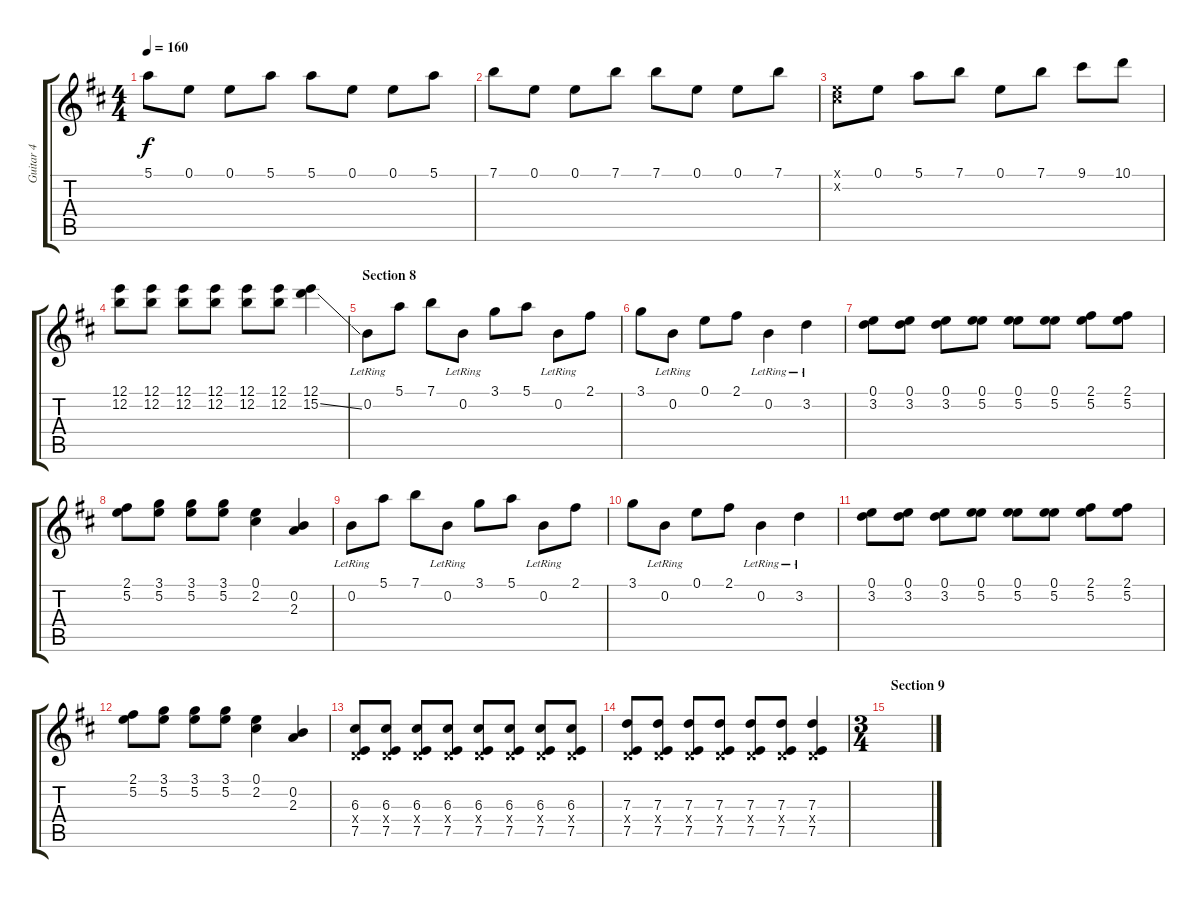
\track ("Guitar 4" "Guitar 4") {instrument distortionguitar}
\staff {score tabs}
\tuning (E4 B3 G3 D3 A2 E2) {hide}
\ts (4 4)
\tempo 160
\clef g2
\ks bminor
5.1.8{dy f} 0.1.8 0.1.8 5.1.8 5.1.8 0.1.8 0.1.8 5.1.8 |
7.1.8 0.1.8 0.1.8 7.1.8 7.1.8 0.1.8 0.1.8 7.1.8 |
(0.1{x} 2.2{x}).8 0.1.8 5.1.8 7.1.8 0.1.8 7.1.8 9.1.8 10.1.8 |
(12.1 12.2).8 (12.1 12.2).8 (12.1 12.2).8 (12.1 12.2).8 (12.1 12.2).8 (12.1 12.2).8 (12.1 15.2{ss}).4 |
\section ("" "Section 8")
0.2{lr}.8 5.1.8 7.1.8 0.2{lr}.8 3.1.8 5.1.8 0.2{lr}.8 2.1.8 |
3.1.8 0.2{lr}.8 0.1.8 2.1.8 0.2{lr}.4 3.2{lr}.4 |
(0.1 3.2).8 (0.1 3.2).8 (0.1 3.2).8 (0.1 5.2).8 (0.1 5.2).8 (0.1 5.2).8 (2.1 5.2).8 (2.1 5.2).8 |
(2.1 5.2).8 (3.1 5.2).8 (3.1 5.2).8 (3.1 5.2).8 (0.1 2.2).4 (0.2 2.3).4 |
0.2{lr}.8 5.1.8 7.1.8 0.2{lr}.8 3.1.8 5.1.8 0.2{lr}.8 2.1.8 |
3.1.8 0.2{lr}.8 0.1.8 2.1.8 0.2{lr}.4 3.2{lr}.4 |
(0.1 3.2).8 (0.1 3.2).8 (0.1 3.2).8 (0.1 5.2).8 (0.1 5.2).8 (0.1 5.2).8 (2.1 5.2).8 (2.1 5.2).8 |
(2.1 5.2).8 (3.1 5.2).8 (3.1 5.2).8 (3.1 5.2).8 (0.1 2.2).4 (0.2 2.3).4 |
(6.3 0.4{x} 7.5).8 (6.3 0.4{x} 7.5).8 (6.3 0.4{x} 7.5).8 (6.3 0.4{x} 7.5).8 (6.3 0.4{x} 7.5).8 (6.3 0.4{x} 7.5).8 (6.3 0.4{x} 7.5).8 (6.3 0.4{x} 7.5).8 |
(7.3 0.4{x} 7.5).8 (7.3 0.4{x} 7.5).8 (7.3 0.4{x} 7.5).8 (7.3 0.4{x} 7.5).8 (7.3 0.4{x} 7.5).8 (7.3 0.4{x} 7.5).8 (7.3 0.4{x} 7.5).4 |
\ts (3 4)
\section ("" "Section 9")
